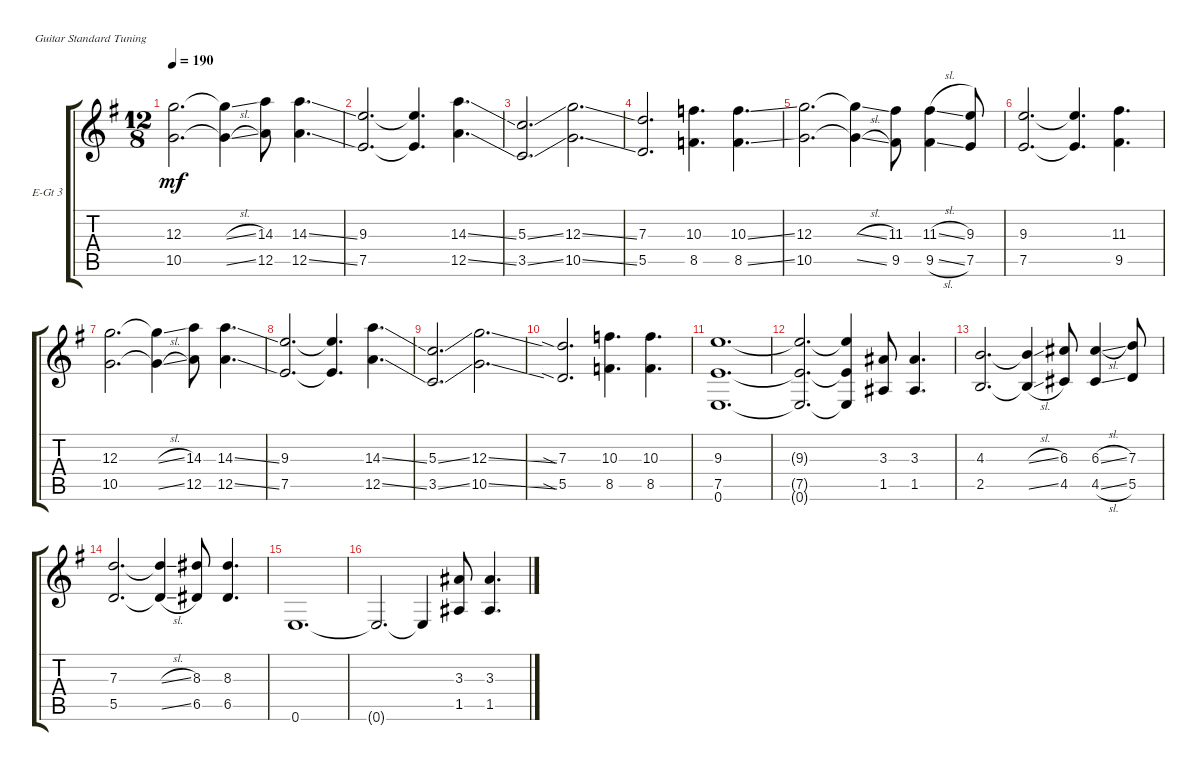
\defaultSystemsLayout 4
\bracketExtendMode groupsimilarinstruments
\firstSystemTrackNameOrientation horizontal
\otherSystemsTrackNameOrientation horizontal
\track ("Electric Guitar 3" "E-Gt 3") {instrument electricguitarclean}
\staff {score tabs}
\tuning (E4 B3 G3 D3 A2 E2)
\ts (12 8)
\tempo 190
\clef g2
\ks g
(10.5 12.3).2{d dy mf} (12.3{sl t} 10.5{sl t}).4 (14.3 12.5).8 (12.5{ss} 14.3{ss}).4{d} |
(7.5 9.3).2{d} (9.3{t} 7.5{t}).4{d} (12.5{ss} 14.3{ss}).4{d} |
(3.5{ss} 5.3{ss}).2{d} (12.3{ss} 10.5{ss}).2{d} |
(5.5 7.3).2{d} (10.3 8.5).4{d} (8.5{ss} 10.3{ss}).4{d} |
(12.3 10.5).2{d} (12.3{sl t} 10.5{sl t}).4 (9.5 11.3).8 (9.5{sl} 11.3{sl}).4 (9.3 7.5).8 |
(9.3 7.5).2{d} (7.5{t} 9.3{t}).4{d} (11.3 9.5).4{d} |
(10.5 12.3).2{d} (12.3{sl t} 10.5{sl t}).4 (14.3 12.5).8 (12.5{ss} 14.3{ss}).4{d} |
(9.3 7.5).2{d} (7.5{t} 9.3{t}).4{d} (12.5{ss} 14.3{ss}).4{d} |
(3.5{ss} 5.3{ss}).2{d} (12.3{ss} 10.5{ss}).2{d} |
(5.5{sia} 7.3{sia}).2{d} (10.3 8.5).4{d} (10.3 8.5).4{d} |
(9.3 7.5 0.6).1{d} |
(9.3{t} 7.5{t} 0.6{t}).2{d} (9.3{t} 7.5{t} 0.6{t}).4 (1.5 3.3).8 (3.3 1.5).4{d} |
(2.5 4.3).2{d} (4.3{sl t} 2.5{sl t}).4 (4.5 6.3).8 (4.5{sl} 6.3{sl}).4 (7.3 5.5).8 |
(5.5 7.3).2{d} (7.3{sl t} 5.5{sl t}).4 (8.3 6.5).8 (6.5 8.3).4{d} |
0.6.1{d} |
0.6{t}.2{d} 0.6{t}.4 (1.5 3.3).8 (3.3 1.5).4{d}
